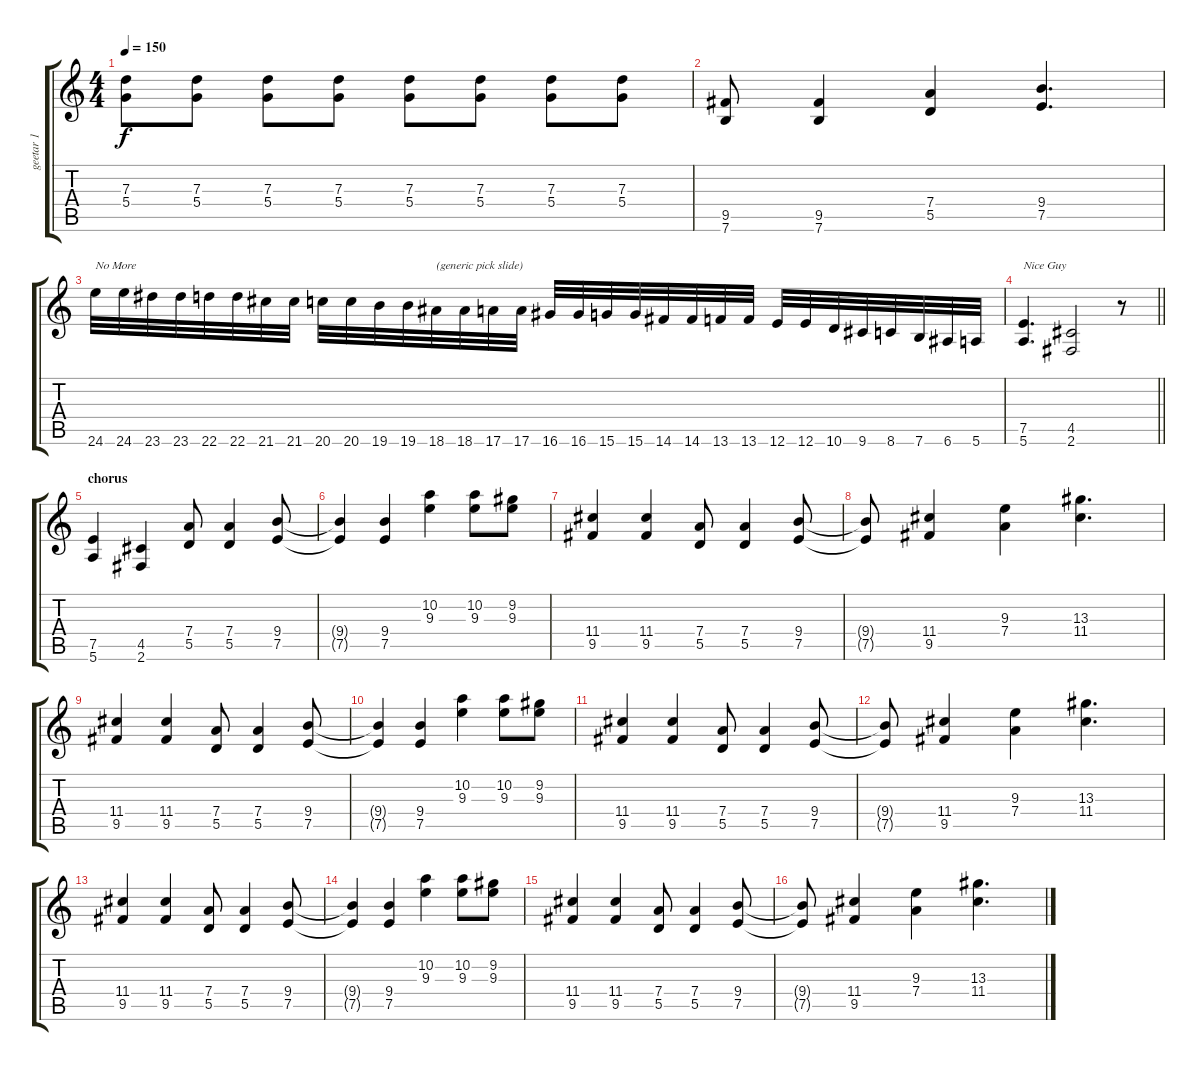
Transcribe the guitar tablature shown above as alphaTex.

\track ("geetar 1" "geetar 1") {instrument distortionguitar}
\staff {score tabs}
\tuning (E4 B3 G3 D3 A2 E2) {hide}
\ts (4 4)
\tempo 150
\clef g2
\ks c
(7.3 5.4).8{dy f} (7.3 5.4).8 (7.3 5.4).8 (7.3 5.4).8 (7.3 5.4).8 (7.3 5.4).8 (7.3 5.4).8 (7.3 5.4).8 |
(9.5 7.6).8 (9.5 7.6).4 (7.4 5.5).4 (9.4 7.5).4{d} |
24.6.32{txt "No More"} 24.6.32 23.6.32 23.6.32 22.6.32 22.6.32 21.6.32 21.6.32 20.6.32 20.6.32 19.6.32 19.6.32 18.6.32{txt "(generic pick slide)"} 18.6.32 17.6.32 17.6.32 16.6.32 16.6.32 15.6.32 15.6.32 14.6.32 14.6.32 13.6.32 13.6.32 12.6.32 12.6.32 10.6.32 9.6.32 8.6.32 7.6.32 6.6.32 5.6.32 |
\barLineRight lightlight
(7.5 5.6).4{d txt "Nice Guy"} (4.5 2.6).2 r.8 |
\section ("" "chorus")
(7.5 5.6).4 (4.5 2.6).4 (7.4 5.5).8 (7.4 5.5).4 (9.4 7.5).8 |
(9.4{t} 7.5{t}).4 (9.4 7.5).4 (10.2 9.3).4 (10.2 9.3).8 (9.2 9.3).8 |
(11.4 9.5).4 (11.4 9.5).4 (7.4 5.5).8 (7.4 5.5).4 (9.4 7.5).8 |
(9.4{t} 7.5{t}).8 (11.4 9.5).4 (9.3 7.4).4 (13.3 11.4).4{d} |
(11.4 9.5).4 (11.4 9.5).4 (7.4 5.5).8 (7.4 5.5).4 (9.4 7.5).8 |
(9.4{t} 7.5{t}).4 (9.4 7.5).4 (10.2 9.3).4 (10.2 9.3).8 (9.2 9.3).8 |
(11.4 9.5).4 (11.4 9.5).4 (7.4 5.5).8 (7.4 5.5).4 (9.4 7.5).8 |
(9.4{t} 7.5{t}).8 (11.4 9.5).4 (9.3 7.4).4 (13.3 11.4).4{d} |
(11.4 9.5).4 (11.4 9.5).4 (7.4 5.5).8 (7.4 5.5).4 (9.4 7.5).8 |
(9.4{t} 7.5{t}).4 (9.4 7.5).4 (10.2 9.3).4 (10.2 9.3).8 (9.2 9.3).8 |
(11.4 9.5).4 (11.4 9.5).4 (7.4 5.5).8 (7.4 5.5).4 (9.4 7.5).8 |
(9.4{t} 7.5{t}).8 (11.4 9.5).4 (9.3 7.4).4 (13.3 11.4).4{d}
